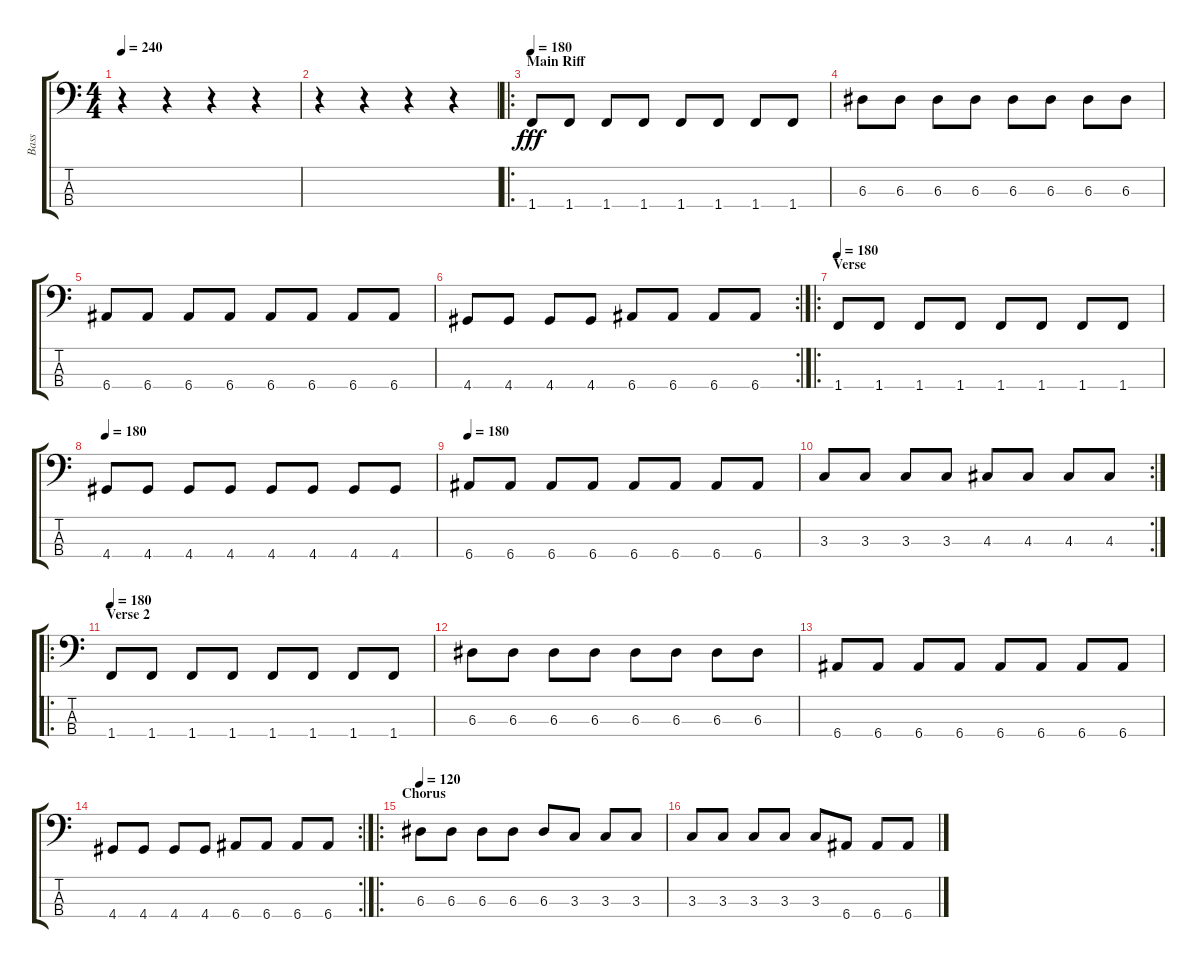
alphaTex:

\track ("Bass" "Bass") {instrument electricbassfinger}
\staff {score tabs}
\tuning (G2 D2 A1 E1) {hide}
\ts (4 4)
\tempo 240
\clef f4
\ks c
r.4{dy fff} r.4 r.4 r.4 |
r.4 r.4 r.4 r.4 |
\ro
\section ("" "Main Riff")
\tempo 180
1.4.8 1.4.8 1.4.8 1.4.8 1.4.8 1.4.8 1.4.8 1.4.8 |
6.3.8 6.3.8 6.3.8 6.3.8 6.3.8 6.3.8 6.3.8 6.3.8 |
6.4.8 6.4.8 6.4.8 6.4.8 6.4.8 6.4.8 6.4.8 6.4.8 |
\rc 2
4.4.8 4.4.8 4.4.8 4.4.8 6.4.8 6.4.8 6.4.8 6.4.8 |
\ro
\section ("" "Verse")
\tempo 180
1.4.8 1.4.8 1.4.8 1.4.8 1.4.8 1.4.8 1.4.8 1.4.8 |
\tempo 180
4.4.8 4.4.8 4.4.8 4.4.8 4.4.8 4.4.8 4.4.8 4.4.8 |
\tempo 180
6.4.8 6.4.8 6.4.8 6.4.8 6.4.8 6.4.8 6.4.8 6.4.8 |
\rc 2
3.3.8 3.3.8 3.3.8 3.3.8 4.3.8 4.3.8 4.3.8 4.3.8 |
\ro
\section ("" "Verse 2")
\tempo 180
1.4.8 1.4.8 1.4.8 1.4.8 1.4.8 1.4.8 1.4.8 1.4.8 |
6.3.8 6.3.8 6.3.8 6.3.8 6.3.8 6.3.8 6.3.8 6.3.8 |
6.4.8 6.4.8 6.4.8 6.4.8 6.4.8 6.4.8 6.4.8 6.4.8 |
\rc 2
4.4.8 4.4.8 4.4.8 4.4.8 6.4.8 6.4.8 6.4.8 6.4.8 |
\ro
\section ("" "Chorus")
\tempo 120
6.3.8 6.3.8 6.3.8 6.3.8 6.3.8 3.3.8 3.3.8 3.3.8 |
3.3.8 3.3.8 3.3.8 3.3.8 3.3.8 6.4.8 6.4.8 6.4.8
